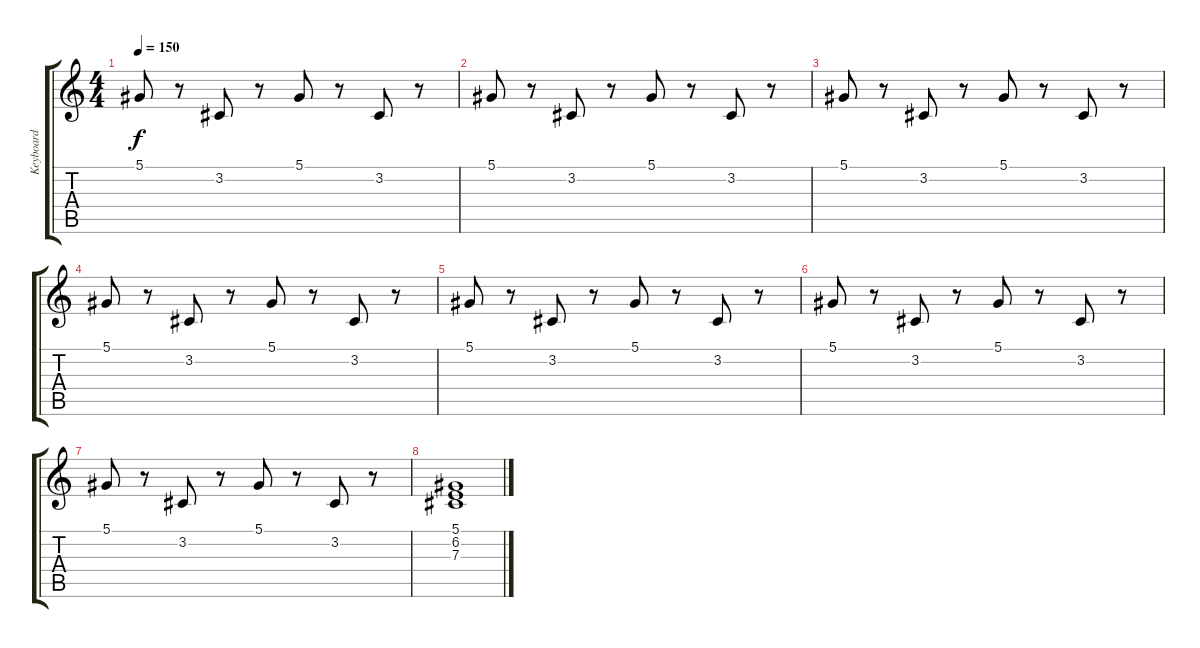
\track ("Keyboard" "Keyboard") {instrument violin}
\staff {score tabs}
\tuning (Eb4 Bb3 Gb3 Db3 Ab2 Eb2) {hide}
\ts (4 4)
\tempo 150
\clef g2
\ks c
5.1.8{dy f} r.8 3.2.8 r.8 5.1.8 r.8 3.2.8 r.8 |
5.1.8 r.8 3.2.8 r.8 5.1.8 r.8 3.2.8 r.8 |
5.1.8 r.8 3.2.8 r.8 5.1.8 r.8 3.2.8 r.8 |
5.1.8 r.8 3.2.8 r.8 5.1.8 r.8 3.2.8 r.8 |
5.1.8 r.8 3.2.8 r.8 5.1.8 r.8 3.2.8 r.8 |
5.1.8 r.8 3.2.8 r.8 5.1.8 r.8 3.2.8 r.8 |
5.1.8 r.8 3.2.8 r.8 5.1.8 r.8 3.2.8 r.8 |
(5.1 6.2 7.3).1{instrument stringensemble1}
